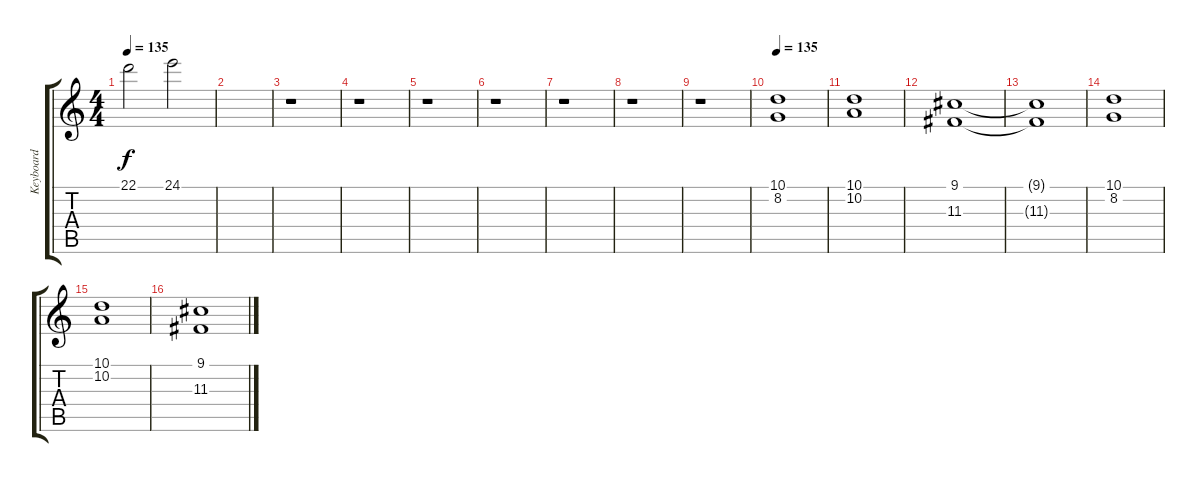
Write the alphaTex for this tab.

\track ("Keyboard" "Keyboard") {instrument stringensemble1}
\staff {score tabs}
\tuning (E4 B3 G3 D3 A2 E2) {hide}
\ts (4 4)
\tempo 135
\clef g2
\ks c
22.1.2{dy f} 24.1.2 |
|
r.1 |
r.1 |
r.1 |
r.1 |
r.1 |
r.1 |
r.1 |
\tempo 135
(10.1 8.2).1 |
(10.1 10.2).1 |
(9.1 11.3).1 |
(9.1{t} 11.3{t}).1 |
(10.1 8.2).1 |
(10.1 10.2).1 |
(9.1 11.3).1
